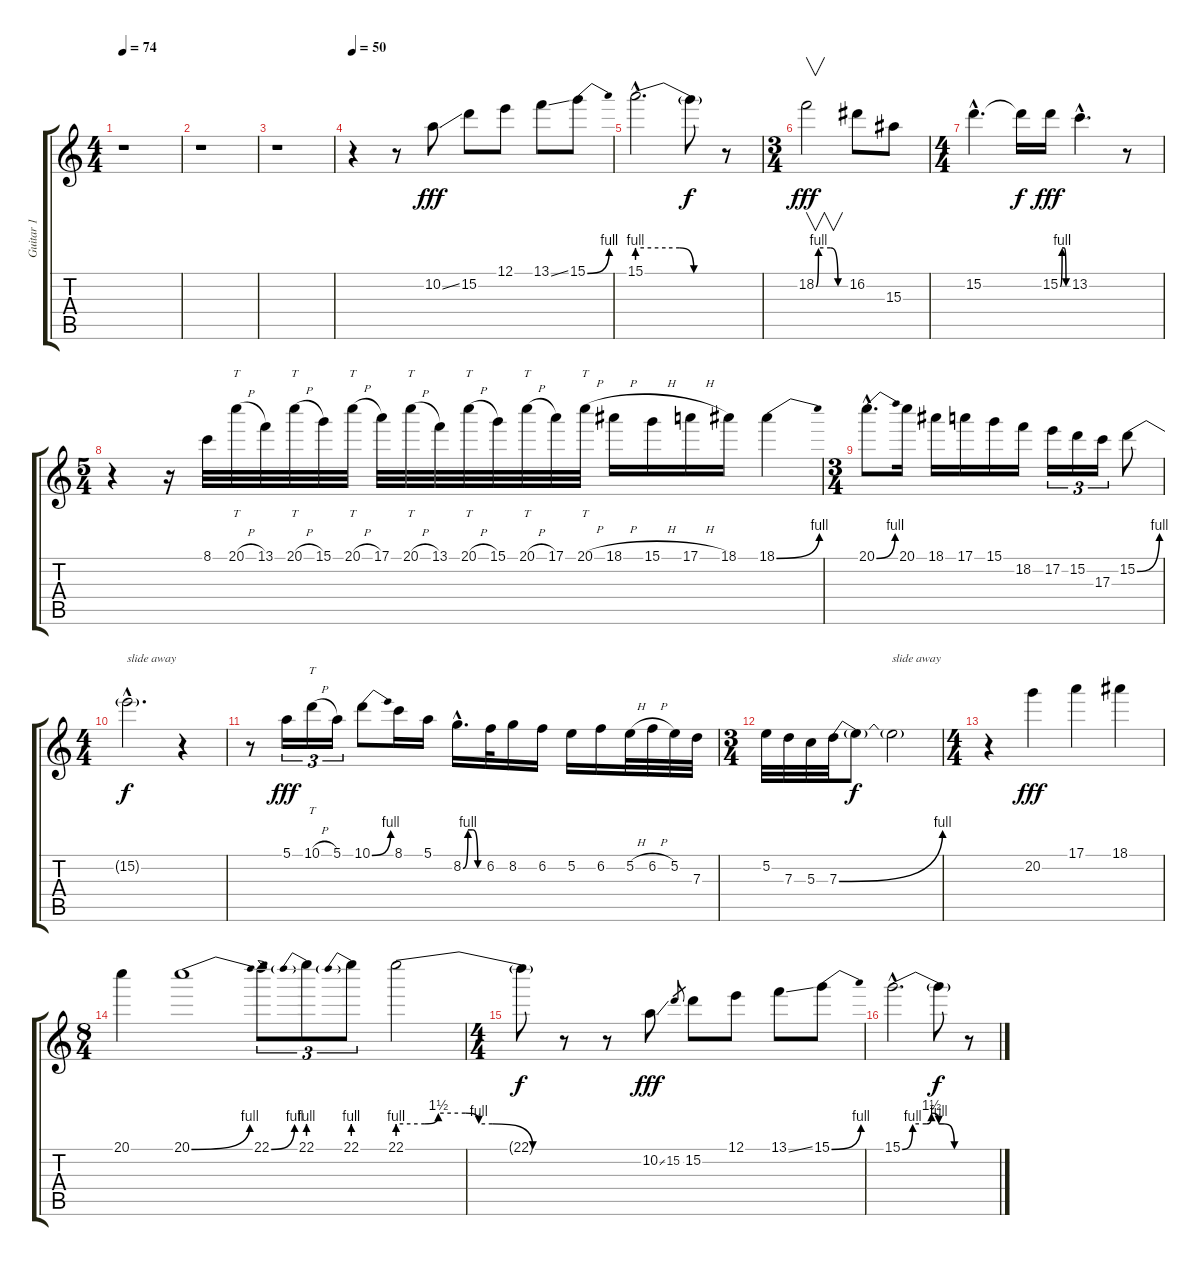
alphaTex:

\track ("Guitar 1" "Guitar 1") {instrument overdrivenguitar}
\staff {score tabs}
\tuning (E4 B3 G3 D3 A2 E2) {hide}
\ts (4 4)
\tempo 74
\clef g2
\ks c
r.1{dy fff} |
r.1 |
r.1 |
\tempo 50
r.4 r.8 10.2{ss}.8 15.2.8 12.1.8 13.1{ss}.8 15.1{be (bend 0 0 60 4)}.8 |
15.1{be (custom 0 4 20 4 30 4 40 0 60 0) hac}.2{d} 15.1{t}.8{dy f} r.8 |
\ts (3 4)
18.2{be (custom 0 0 5 4 30 4 45 0 60 0)}.2{v dy fff} 16.2.8 15.3.8 |
\ts (4 4)
15.2{hac}.4{d} 15.2{t}.16{dy f} 15.2{be (custom 0 0 15 4 30 4 45 0 60 0)}.16{dy fff} 13.2{hac}.4{d} r.8 |
\ts (5 4)
r.4 r.16 8.1.32 20.1{h}.32{tt} 13.1.32 20.1{h}.32{tt} 15.1.32 20.1{h}.32{tt} 17.1.32 20.1{h}.32{tt} 13.1.32 20.1{h}.32{tt} 15.1.32 20.1{h}.32{tt} 17.1.32 20.1{h}.32{tt} 18.1{h}.16 15.1{h}.16 17.1{h}.16 18.1.16 18.1{be (bend 0 0 60 4)}.4 |
\ts (3 4)
20.1{be (bend 0 0 60 4) hac}.8{d} 20.1.16 18.1.16 17.1.16 15.1.16 18.2.16 17.2.16{tu (3 2)} 15.2.16{tu (3 2)} 17.3.16{tu (3 2)} 15.2{be (bend 0 0 60 4)}.8 |
\ts (4 4)
15.2{hac t}.2{d txt "slide away" dy f} r.4 |
r.8 5.1.16{tu (3 2) dy fff} 10.1{h}.16{tt tu (3 2)} 5.1.16{tu (3 2)} 10.1{be (bend 0 0 60 4)}.8 8.1.16 5.1.16 8.2{be (custom 0 0 15 4 30 4 45 0 60 0) hac}.16{d} 6.2.32 8.2.16 6.2.16 5.2.16 6.2.16 5.2{h}.32 6.2{h}.32 5.2.32 7.3.32 |
\ts (3 4)
5.2.32 7.3.32 5.3.32 7.3{be (bend 0 0 60 4)}.32 7.3{t}.8{dy f} 7.3{t}.2{txt "slide away"} |
\ts (4 4)
r.4 20.2.4{dy fff} 17.1.4 18.1.4 |
\ts (8 4)
20.1.4 20.1{be (bend 0 0 60 4)}.1 22.1{be (bend 0 0 60 4)}.8{tu (3 2)} 22.1{be (prebend 0 4 60 4)}.8{tu (3 2)} 22.1{be (prebend 0 4 60 4)}.8{tu (3 2)} 22.1{be (custom 0 4 10 4 15 6 25 6 30 4 35 4 50 0 60 0)}.2 |
\ts (4 4)
22.1{t}.8{dy f} r.8 r.8 10.2{ss}.8{dy fff} 15.2.8{gr} 15.2.8 12.1.8 13.1{ss}.8 15.1{be (bend 0 0 60 4)}.8 |
15.1{be (custom 0 0 10 4 23 4 28 6 35 4 40 4 50 0 60 0) hac}.2{d} 15.1{t}.8{dy f} r.8
